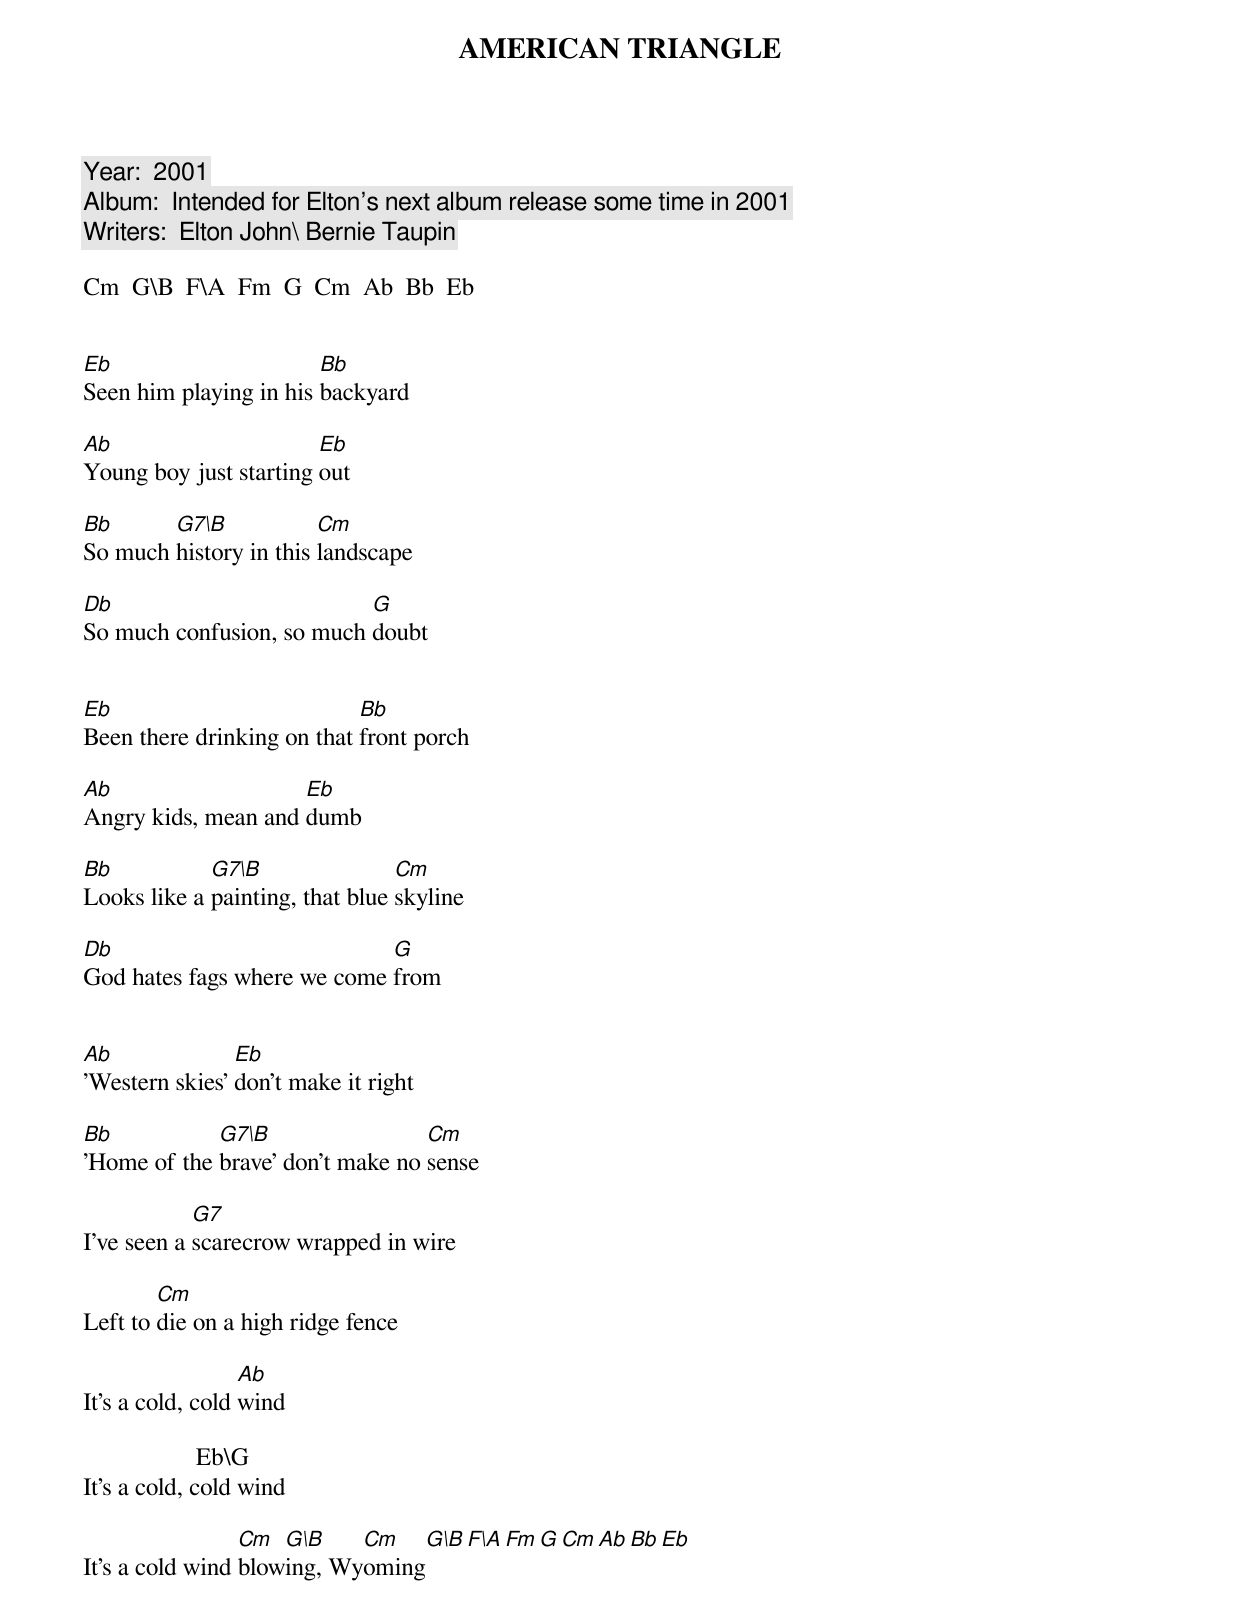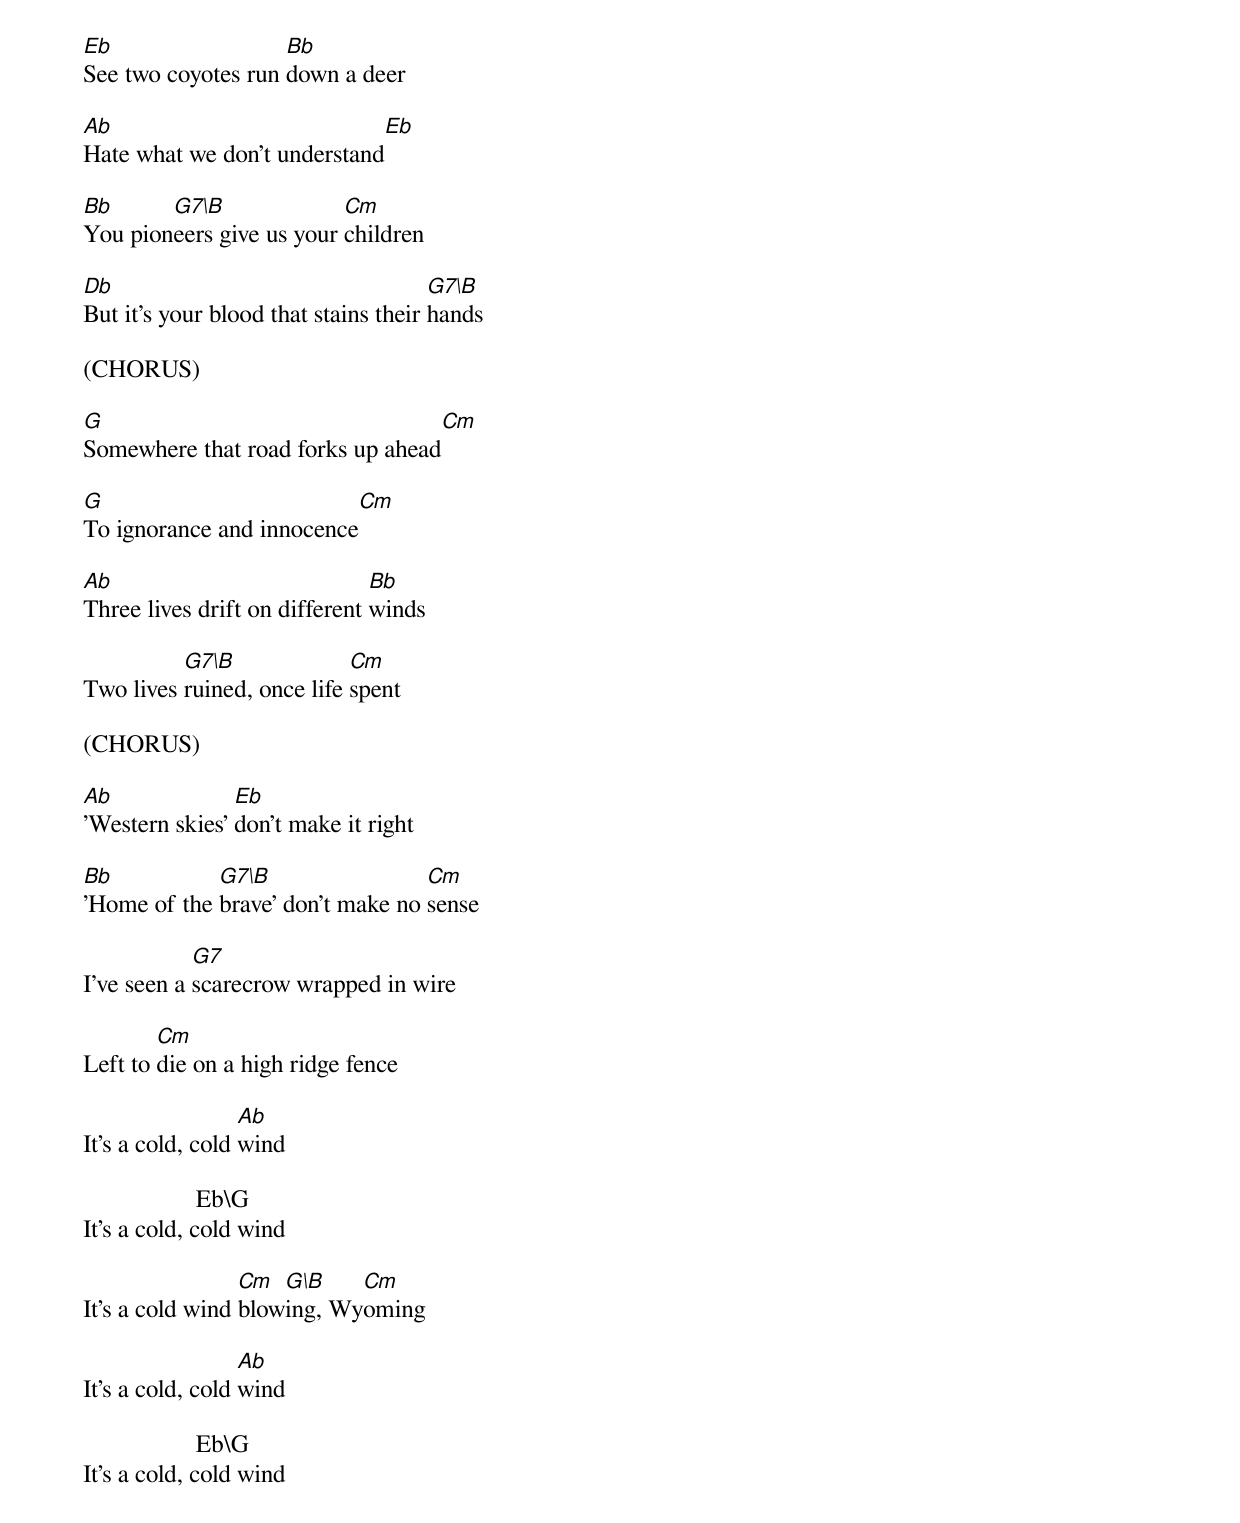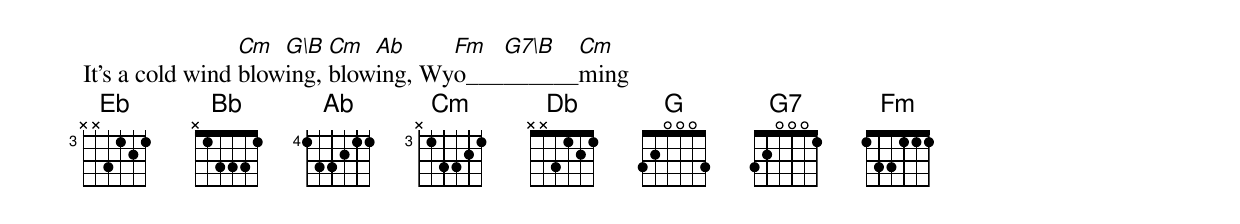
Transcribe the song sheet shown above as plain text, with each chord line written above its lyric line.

AMERICAN TRIANGLE

Year:  2001
Album:  Intended for Elton's next album release some time in 2001
Writers:  Elton John\ Bernie Taupin

Cm  G\B  F\A  Fm  G  Cm  Ab  Bb  Eb


Eb		  	Bb
Seen him playing in his backyard

Ab		 	Eb
Young boy just starting out

Bb	G7\B		Cm
So much history in this landscape

Db			   G
So much confusion, so much doubt


Eb			    Bb
Been there drinking on that front porch

Ab		     Eb
Angry kids, mean and dumb

Bb	     G7\B		 Cm
Looks like a painting, that blue skyline

Db			     G
God hates fags where we come from


Ab		Eb
'Western skies' don't make it right

Bb	     G7\B		  Cm
'Home of the brave' don't make no sense

	    G7
I've seen a scarecrow wrapped in wire

        Cm
Left to die on a high ridge fence

		  Ab
It's a cold, cold wind

		  Eb\G
It's a cold, cold wind

	 	 Cm  G\B    Cm   G\B  F\A  Fm  G  Cm  Ab  Bb  Eb
It's a cold wind blowing, Wyoming


Eb		    Bb
See two coyotes run down a deer

Ab			     Eb
Hate what we don't understand

Bb	G7\B		  Cm
You pioneers give us your children

Db				      G7\B
But it's your blood that stains their hands

(CHORUS)

G				  Cm
Somewhere that road forks up ahead

G			  Cm
To ignorance and innocence

Ab			       Bb
Three lives drift on different winds

	  G7\B		    Cm
Two lives ruined, once life spent

(CHORUS)

Ab		Eb
'Western skies' don't make it right

Bb	     G7\B		  Cm
'Home of the brave' don't make no sense

	    G7
I've seen a scarecrow wrapped in wire

        Cm
Left to die on a high ridge fence

		  Ab
It's a cold, cold wind

		  Eb\G
It's a cold, cold wind

	 	 Cm  G\B    Cm
It's a cold wind blowing, Wyoming

		  Ab
It's a cold, cold wind

		  Eb\G
It's a cold, cold wind

	 	 Cm  G\B  Cm  Ab     Fm  G7\B  Cm
It's a cold wind blowing, blowing, Wyo_________ming
